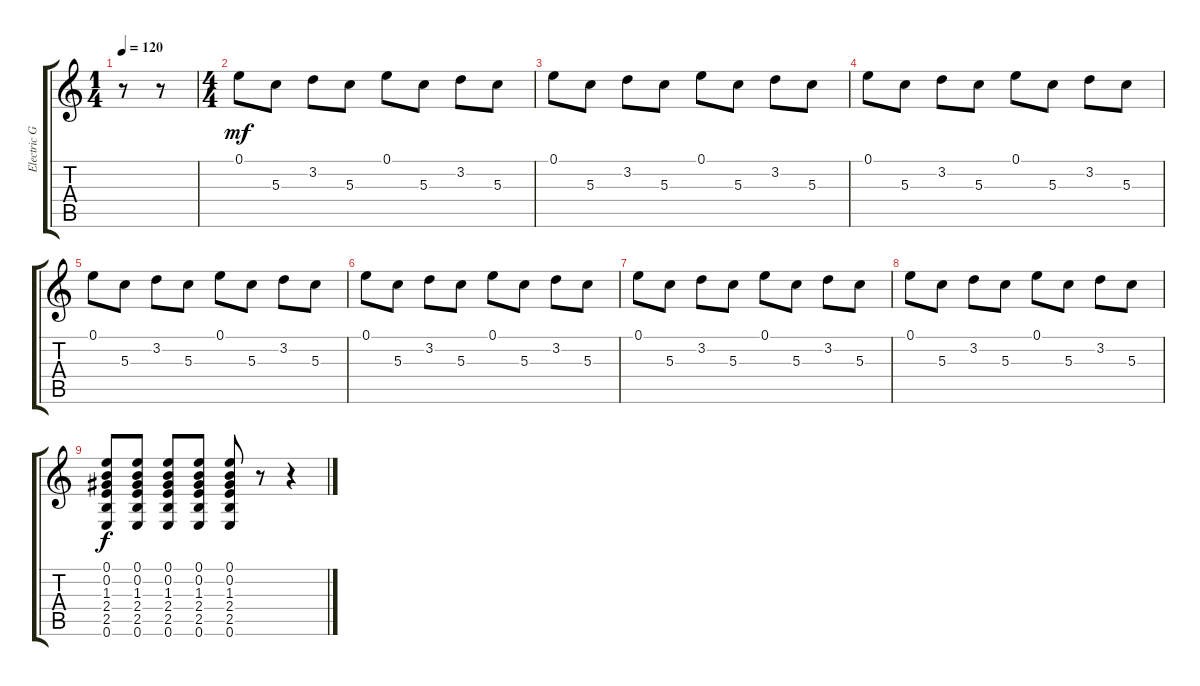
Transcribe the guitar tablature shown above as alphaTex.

\track ("Electric Guitar-intro" "Electric G") {instrument electricguitarclean}
\staff {score tabs}
\tuning (E4 B3 G3 D3 A2 E2) {hide}
\ts (1 4)
\tempo 120
\clef g2
\ks c
r.8{dy mf instrument electricguitarclean} r.8 |
\ts (4 4)
0.1.8 5.3.8 3.2.8 5.3.8 0.1.8 5.3.8 3.2.8 5.3.8 |
0.1.8 5.3.8 3.2.8 5.3.8 0.1.8 5.3.8 3.2.8 5.3.8 |
0.1.8 5.3.8 3.2.8 5.3.8 0.1.8 5.3.8 3.2.8 5.3.8 |
0.1.8 5.3.8 3.2.8 5.3.8 0.1.8 5.3.8 3.2.8 5.3.8 |
0.1.8 5.3.8 3.2.8 5.3.8 0.1.8 5.3.8 3.2.8 5.3.8 |
0.1.8 5.3.8 3.2.8 5.3.8 0.1.8 5.3.8 3.2.8 5.3.8 |
0.1.8 5.3.8 3.2.8 5.3.8 0.1.8 5.3.8 3.2.8 5.3.8 |
(0.1 0.2 1.3 2.4 2.5 0.6).8{dy f} (0.1 0.2 1.3 2.4 2.5 0.6).8 (0.1 0.2 1.3 2.4 2.5 0.6).8 (0.1 0.2 1.3 2.4 2.5 0.6).8 (0.1 0.2 1.3 2.4 2.5 0.6).8 r.8 r.4
